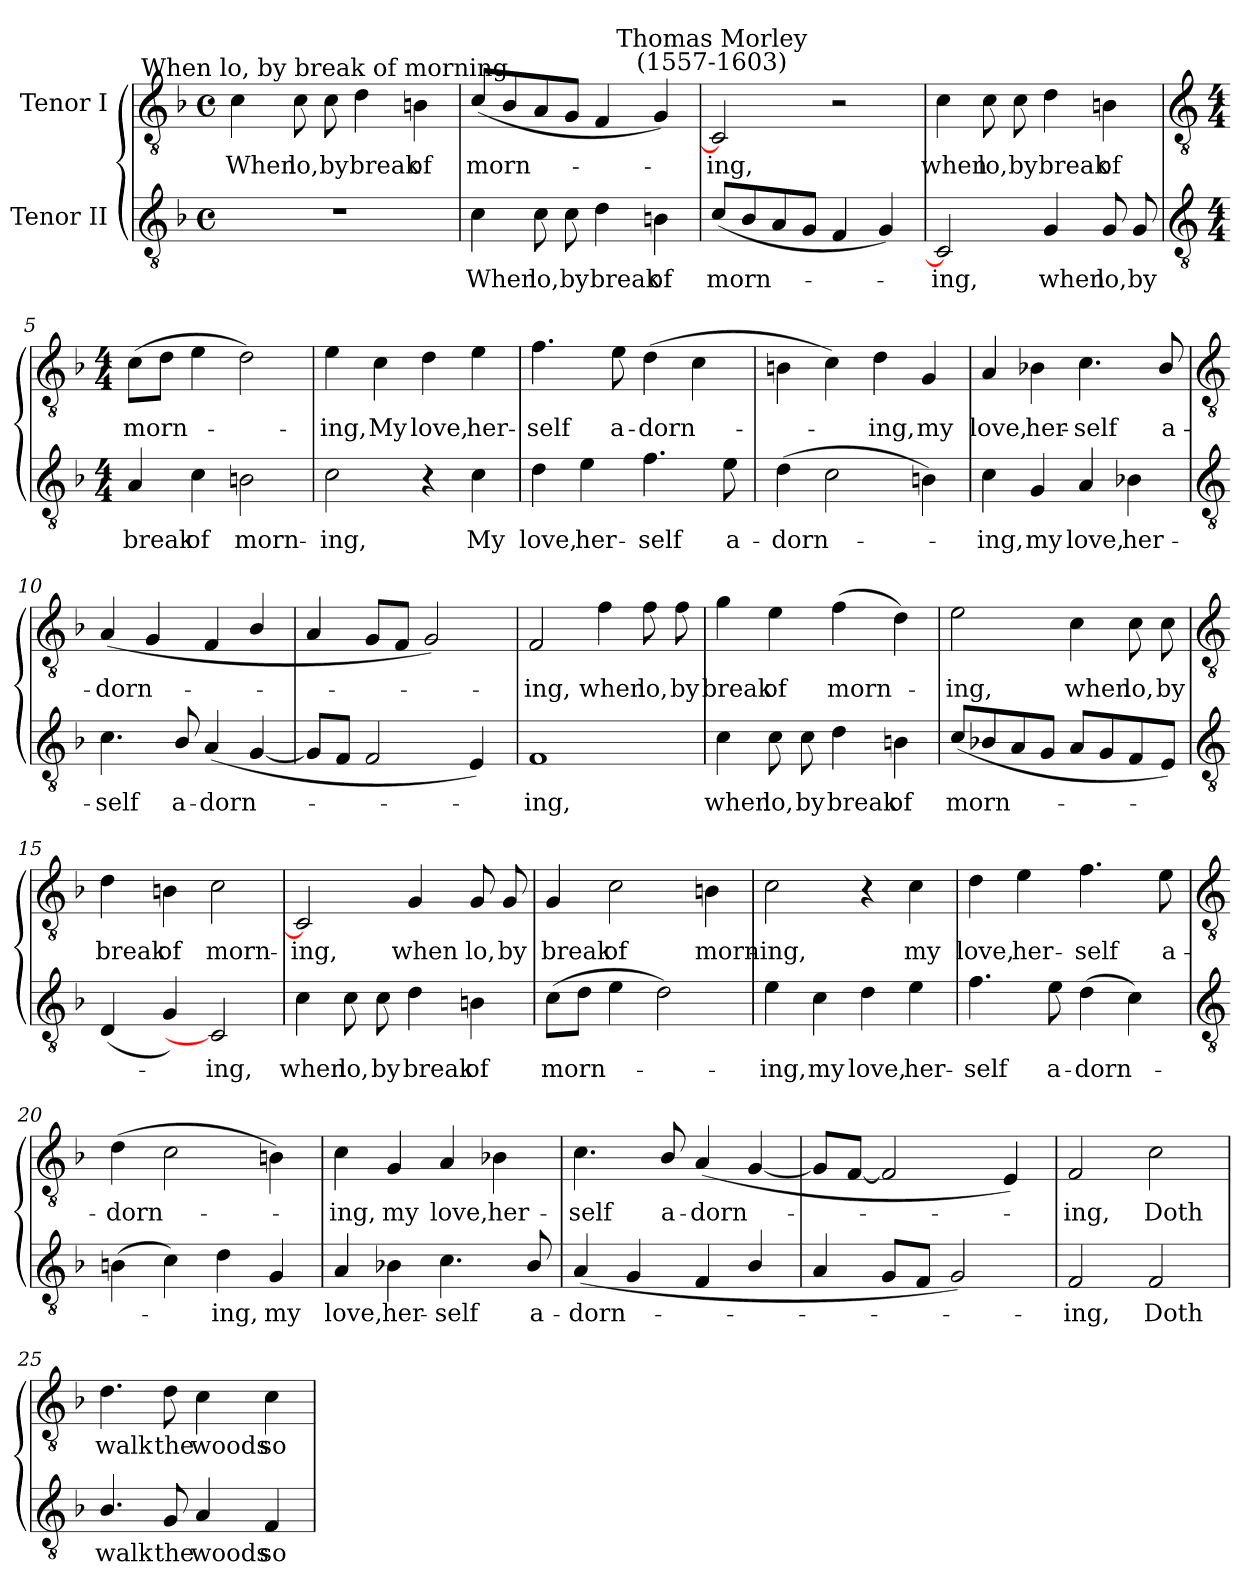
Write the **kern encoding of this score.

**kern	**text	**kern	**text
*part2	*part2	*part1	*part1
*staff2	*staff2	*staff1	*staff1
*I"Tenor II	*	*I"Tenor I	*
*clefGv2	*	*clefGv2	*
*k[b-]	*	*k[b-]	*
*F:	*	*F:	*
*M4/4	*	*M4/4	*
*met(c)	*	*met(c)	*
=1	=1	=1	=1
!	!	!	!LO:LY:b
1r	.	4c	When
!	!	!	!LO:LY:b
.	.	8c	lo,
!	!	!LO:TX:a:cj:t=When lo, by break of morning	!
!	!	!	!LO:LY:b
.	.	8c	by
!	!	!	!LO:LY:b
.	.	4d	break
!	!	!	!LO:LY:b
.	.	4Bn	of
=2	=2	=2	=2
!	!LO:LY:b	!	!LO:LY:b
4c	When	(<8cL	morn-
.	.	8B-	.
!	!LO:LY:b	!	!
8c	lo,	8A	.
!	!LO:LY:b	!	!
8c	by	8GJ	.
!	!LO:LY:b	!	!
4d	break	4F	.
!	!LO:LY:b	!	!
4Bn	of	4G)	.
=3	=3	=3	=3
!	!	!LO:TX:a:cj:t=Thomas Morley\n(1557-1603)	!
!	!LO:LY:b	!	!LO:LY:b
(<8cL	morn-	2C]	ing,
8B-	.	.	.
8A	.	.	.
8GJ	.	.	.
4F	.	2r	.
4G)	.	.	.
=4	=4	=4	=4
!	!LO:LY:b	!	!LO:LY:b
2C]	ing,	4c	when
!	!	!	!LO:LY:b
.	.	8c	lo,
!	!	!	!LO:LY:b
.	.	8c	by
!	!LO:LY:b	!	!LO:LY:b
4G	when	4d	break
!	!LO:LY:b	!	!LO:LY:b
8G	lo,	4Bn	of
!	!LO:LY:b	!	!
8G	by	.	.
!!LO:LB:g=z
=5	=5	=5	=5
*clefGv2	*	*clefGv2	*
*M4/4	*	*M4/4	*
!	!LO:LY:b	!	!LO:LY:b
4A	break	(>8cL	morn-
.	.	8dJ	.
!	!LO:LY:b	!	!
4c	of	4e	.
!	!LO:LY:b	!	!
2Bn	morn-	2d)	.
=6	=6	=6	=6
!	!LO:LY:b	!	!LO:LY:b
2c	-ing,	4e	ing,
!	!	!	!LO:LY:b
.	.	4c	My
!	!	!	!LO:LY:b
4r	.	4d	love,
!	!LO:LY:b	!	!LO:LY:b
4c	My	4e	her-
=7	=7	=7	=7
!	!LO:LY:b	!	!LO:LY:b
4d	love,	4.f	-self
!	!LO:LY:b	!	!
4e	her-	.	.
!	!	!	!LO:LY:b
.	.	8e	a-
!	!LO:LY:b	!	!LO:LY:b
4.f	-self	(>4d	-dorn-
.	.	4c	.
!	!LO:LY:b	!	!
8e	a-	.	.
=8	=8	=8	=8
!	!LO:LY:b	!	!
(>4d	-dorn-	4Bn	.
2c	.	4c)	.
!	!	!	!LO:LY:b
.	.	4d	ing,
!	!	!	!LO:LY:b
4Bn)	.	4G	my
=9	=9	=9	=9
!	!LO:LY:b	!	!LO:LY:b
4c	ing,	4A	love,
!	!LO:LY:b	!	!LO:LY:b
4G	my	4B-X	her-
!	!LO:LY:b	!	!LO:LY:b
4A	love,	4.c	-self
!	!LO:LY:b	!	!
4B-X	her-	.	.
!	!	!	!LO:LY:b
.	.	8B-/	a-
!!LO:LB:g=z
=10	=10	=10	=10
*clefGv2	*	*clefGv2	*
!	!LO:LY:b	!	!LO:LY:b
4.c	-self	(<4A	-dorn-
.	.	4G	.
!	!LO:LY:b	!	!
8B-/	a-	.	.
!	!LO:LY:b	!	!
(<4A	-dorn-	4F	.
[4G	.	4B-/	.
=11	=11	=11	=11
8GL]	.	4A	.
8FJ	.	.	.
2F	.	8GL	.
.	.	8FJ	.
.	.	2G)	.
4E)	.	.	.
=12	=12	=12	=12
!	!LO:LY:b	!	!LO:LY:b
1F	ing,	2F	ing,
!	!	!	!LO:LY:b
.	.	4f	when
!	!	!	!LO:LY:b
.	.	8f	lo,
!	!	!	!LO:LY:b
.	.	8f	by
=13	=13	=13	=13
!	!LO:LY:b	!	!LO:LY:b
4c	when	4g	break
!	!LO:LY:b	!	!LO:LY:b
8c	lo,	4e	of
!	!LO:LY:b	!	!
8c	by	.	.
!	!LO:LY:b	!	!LO:LY:b
4d	break	(>4f	morn-
!	!LO:LY:b	!	!
4Bn	of	4d)	.
=14	=14	=14	=14
!	!LO:LY:b	!	!LO:LY:b
(<8cL	morn-	2e	ing,
8B-X	.	.	.
8A	.	.	.
8GJ	.	.	.
!	!	!	!LO:LY:b
8AL	.	4c	when
8G	.	.	.
!	!	!	!LO:LY:b
8F	.	8c	lo,
!	!	!	!LO:LY:b
8EJ)	.	8c	by
!!LO:LB:g=z
=15	=15	=15	=15
*clefGv2	*	*clefGv2	*
!	!	!	!LO:LY:b
(<4D	.	4d	break
!	!	!	!LO:LY:b
4G)	.	4Bn	of
!	!LO:LY:b	!	!LO:LY:b
2C]	ing,	2c	morn-
=16	=16	=16	=16
!	!LO:LY:b	!	!LO:LY:b
4c	when	2C]	-ing,
!	!LO:LY:b	!	!
8c	lo,	.	.
!	!LO:LY:b	!	!
8c	by	.	.
!	!LO:LY:b	!	!LO:LY:b
4d	break	4G	when
!	!LO:LY:b	!	!LO:LY:b
4Bn	of	8G	lo,
!	!	!	!LO:LY:b
.	.	8G	by
=17	=17	=17	=17
!	!LO:LY:b	!	!LO:LY:b
(>8cL	morn-	4G	break
8dJ	.	.	.
!	!	!	!LO:LY:b
4e	.	2c	of
2d)	.	.	.
!	!	!	!LO:LY:b
.	.	4Bn	morn-
=18	=18	=18	=18
!	!LO:LY:b	!	!LO:LY:b
4e	ing,	2c	-ing,
!	!LO:LY:b	!	!
4c	my	.	.
!	!LO:LY:b	!	!
4d	love,	4r	.
!	!LO:LY:b	!	!LO:LY:b
4e	her-	4c	my
=19	=19	=19	=19
!	!LO:LY:b	!	!LO:LY:b
4.f	-self	4d	love,
!	!	!	!LO:LY:b
.	.	4e	her-
!	!LO:LY:b	!	!
8e	a-	.	.
!	!LO:LY:b	!	!LO:LY:b
(>4d	-dorn-	4.f	-self
4c)	.	.	.
!	!	!	!LO:LY:b
.	.	8e	a-
!!LO:LB:g=z
=20	=20	=20	=20
*clefGv2	*	*clefGv2	*
!	!	!	!LO:LY:b
(>4Bn	.	(>4d	-dorn-
4c)	.	2c	.
!	!LO:LY:b	!	!
4d	ing,	.	.
!	!LO:LY:b	!	!
4G	my	4Bn)	.
=21	=21	=21	=21
!	!LO:LY:b	!	!LO:LY:b
4A	love,	4c	ing,
!	!LO:LY:b	!	!LO:LY:b
4B-X	her-	4G	my
!	!LO:LY:b	!	!LO:LY:b
4.c	-self	4A	love,
!	!	!	!LO:LY:b
.	.	4B-X	her-
!	!LO:LY:b	!	!
8B-/	a-	.	.
=22	=22	=22	=22
!	!LO:LY:b	!	!LO:LY:b
(<4A	-dorn-	4.c	-self
4G	.	.	.
!	!	!	!LO:LY:b
.	.	8B-/	a-
!	!	!	!LO:LY:b
4F	.	(<4A	-dorn-
4B-/	.	[4G	.
=23	=23	=23	=23
4A	.	8GL]	.
.	.	[8FJ	.
8GL	.	2F]	.
8FJ	.	.	.
2G)	.	.	.
.	.	4E)	.
=24	=24	=24	=24
!	!LO:LY:b	!	!LO:LY:b
2F	ing,	2F	ing,
!	!LO:LY:b	!	!LO:LY:b
2F	Doth	2c	Doth
=25	=25	=25	=25
!	!LO:LY:b	!	!LO:LY:b
4.B-/	walk	4.d	walk
!	!LO:LY:b	!	!LO:LY:b
8G	the	8d	the
!	!LO:LY:b	!	!LO:LY:b
4A	woods	4c	woods
!	!LO:LY:b	!	!LO:LY:b
4F	so	4c	so
=	=	=	=
*-	*-	*-	*-
